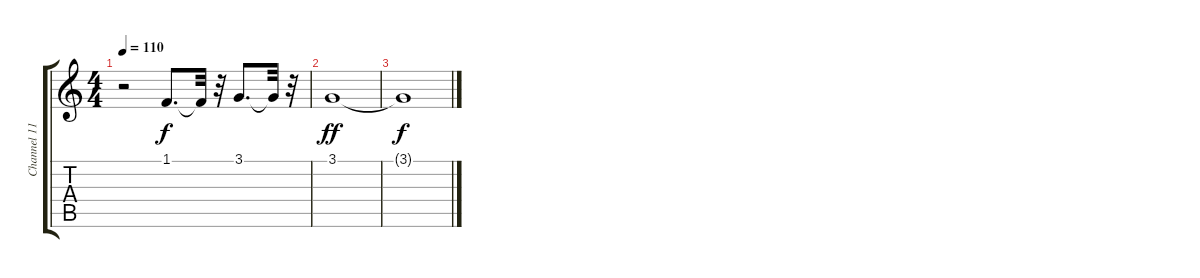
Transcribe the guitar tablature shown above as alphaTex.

\track ("Channel 11" "Channel 11") {instrument choiraahs}
\staff {score tabs}
\tuning (E4 B3 G3 D3 A2 E2) {hide}
\ts (4 4)
\tempo 110
\clef g2
\ks c
r.2{dy f} 1.1.8{d} 1.1{t}.32 r.32 3.1.8{d} 3.1{t}.32 r.32 |
3.1.1{dy ff} |
3.1{t}.1{dy f}
